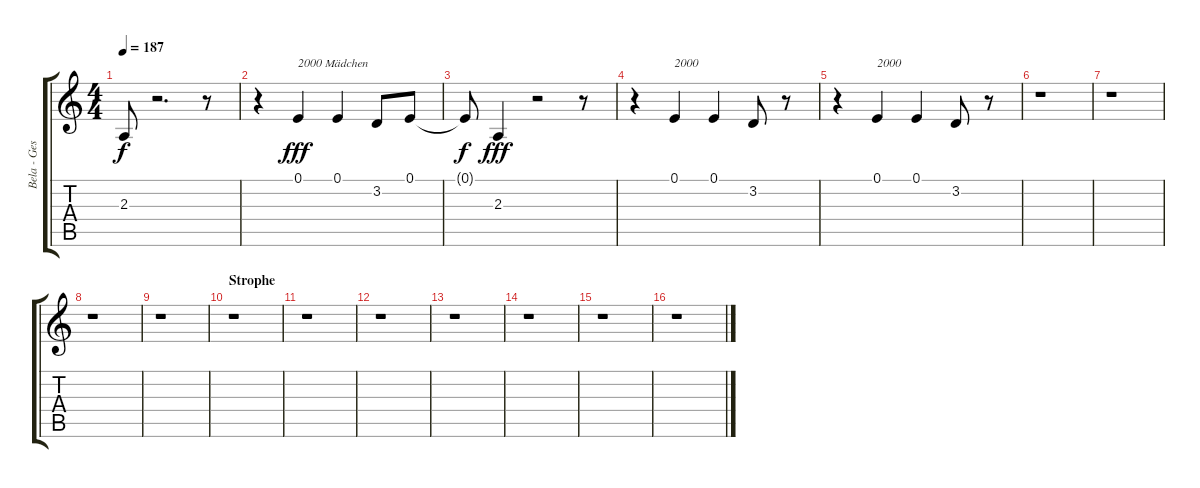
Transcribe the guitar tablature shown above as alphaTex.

\track ("Bela - Gesang" "Bela - Ges") {instrument bassoon}
\staff {score tabs}
\tuning (E4 B3 G3 D3 A2 E2) {hide}
\ts (4 4)
\tempo 187
\clef g2
\ks c
2.3{t}.8{dy f} r.2{d} r.8 |
r.4 0.1.4{txt "2000 Mädchen" dy fff} 0.1.4 3.2.8 0.1.8 |
0.1{t}.8{dy f} 2.3.4{dy fff} r.2 r.8 |
r.4 0.1.4{txt "2000 "} 0.1.4 3.2.8 r.8 |
r.4 0.1.4{txt "2000"} 0.1.4 3.2.8 r.8 |
\section ("" "")
r.1 |
r.1 |
r.1 |
r.1 |
\section ("" "Strophe")
r.1 |
r.1 |
r.1 |
r.1 |
r.1 |
r.1 |
r.1
